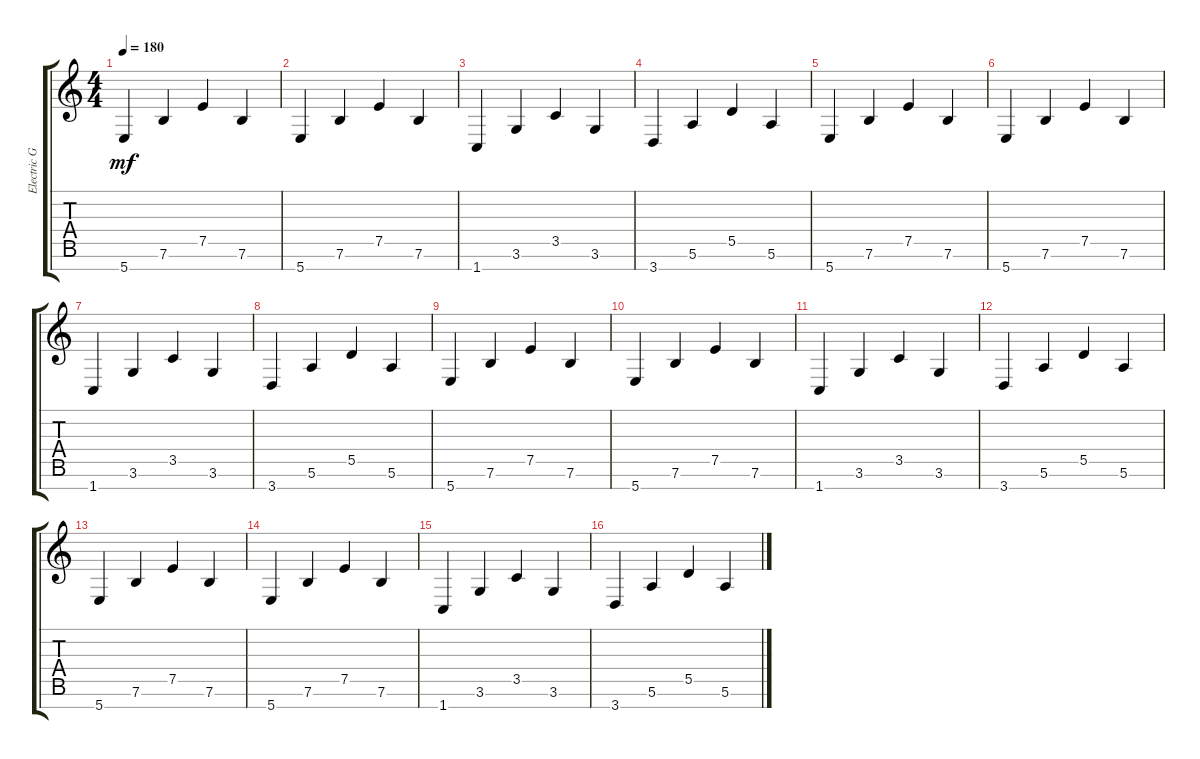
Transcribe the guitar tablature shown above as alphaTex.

\track ("Electric Guitar" "Electric G") {instrument distortionguitar}
\staff {score tabs}
\tuning (E4 B3 G3 D3 A2 E2 B1) {hide}
\ts (4 4)
\tempo 180
\clef g2
\ks c
5.7.4{dy mf instrument distortionguitar} 7.6.4 7.5.4 7.6.4 |
5.7.4 7.6.4 7.5.4 7.6.4 |
1.7.4 3.6.4 3.5.4 3.6.4 |
3.7.4 5.6.4 5.5.4 5.6.4 |
5.7.4 7.6.4 7.5.4 7.6.4 |
5.7.4 7.6.4 7.5.4 7.6.4 |
1.7.4 3.6.4 3.5.4 3.6.4 |
3.7.4 5.6.4 5.5.4 5.6.4 |
5.7.4 7.6.4 7.5.4 7.6.4 |
5.7.4 7.6.4 7.5.4 7.6.4 |
1.7.4 3.6.4 3.5.4 3.6.4 |
3.7.4 5.6.4 5.5.4 5.6.4 |
5.7.4 7.6.4 7.5.4 7.6.4 |
5.7.4 7.6.4 7.5.4 7.6.4 |
1.7.4 3.6.4 3.5.4 3.6.4 |
3.7.4 5.6.4 5.5.4 5.6.4
